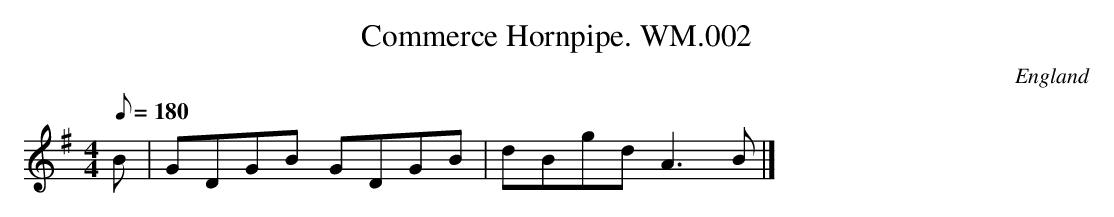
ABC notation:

X:1
T:Commerce Hornpipe. WM.002
M:4/4
L:1/8
Q:180
O:England
K:G
B|GDGB GDGB|dBgd A3B|]
